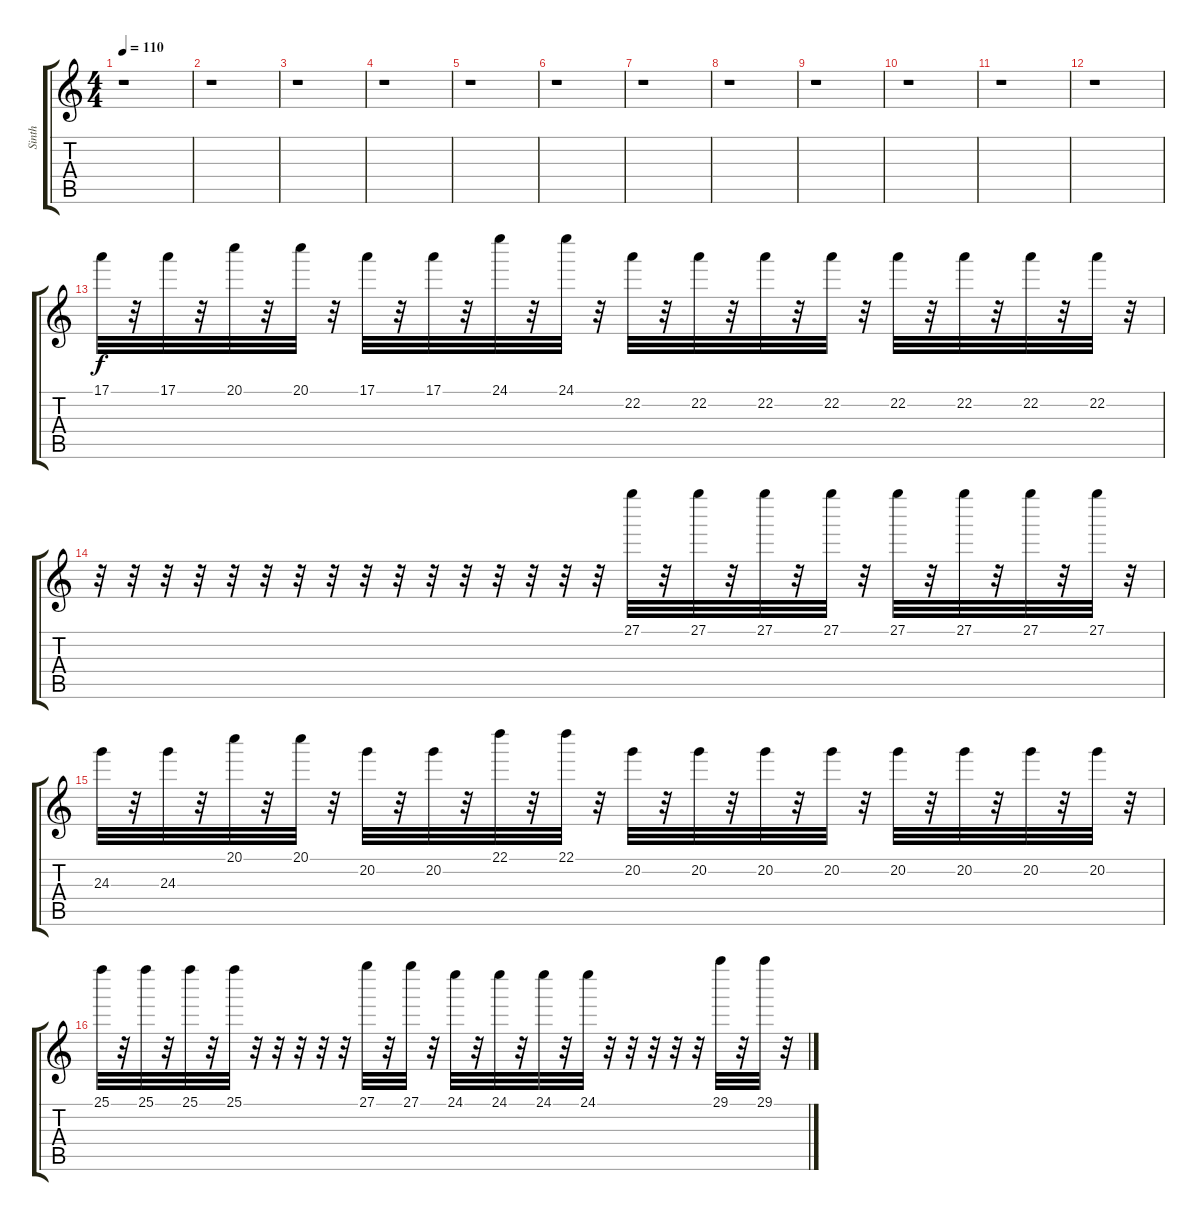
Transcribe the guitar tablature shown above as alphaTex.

\track ("Sinth" "Sinth") {instrument electricguitarmuted}
\staff {score tabs}
\tuning (E4 B3 G3 D3 A2 E2) {hide}
\ts (4 4)
\tempo 110
\clef g2
\ks c
r.1{dy f} |
r.1 |
r.1 |
r.1 |
r.1 |
r.1 |
r.1 |
r.1 |
r.1 |
r.1 |
r.1 |
r.1 |
17.1.32 r.32 17.1.32 r.32 20.1.32 r.32 20.1.32 r.32 17.1.32 r.32 17.1.32 r.32 24.1.32 r.32 24.1.32 r.32 22.2.32 r.32 22.2.32 r.32 22.2.32 r.32 22.2.32 r.32 22.2.32 r.32 22.2.32 r.32 22.2.32 r.32 22.2.32 r.32 |
r.32 r.32 r.32 r.32 r.32 r.32 r.32 r.32 r.32 r.32 r.32 r.32 r.32 r.32 r.32 r.32 27.1.32 r.32 27.1.32 r.32 27.1.32 r.32 27.1.32 r.32 27.1.32 r.32 27.1.32 r.32 27.1.32 r.32 27.1.32 r.32 |
24.3.32 r.32 24.3.32 r.32 20.1.32 r.32 20.1.32 r.32 20.2.32 r.32 20.2.32 r.32 22.1.32 r.32 22.1.32 r.32 20.2.32 r.32 20.2.32 r.32 20.2.32 r.32 20.2.32 r.32 20.2.32 r.32 20.2.32 r.32 20.2.32 r.32 20.2.32 r.32 |
25.1.32 r.32 25.1.32 r.32 25.1.32 r.32 25.1.32 r.32 r.32 r.32 r.32 r.32 27.1.32 r.32 27.1.32 r.32 24.1.32 r.32 24.1.32 r.32 24.1.32 r.32 24.1.32 r.32 r.32 r.32 r.32 r.32 29.1.32 r.32 29.1.32 r.32
